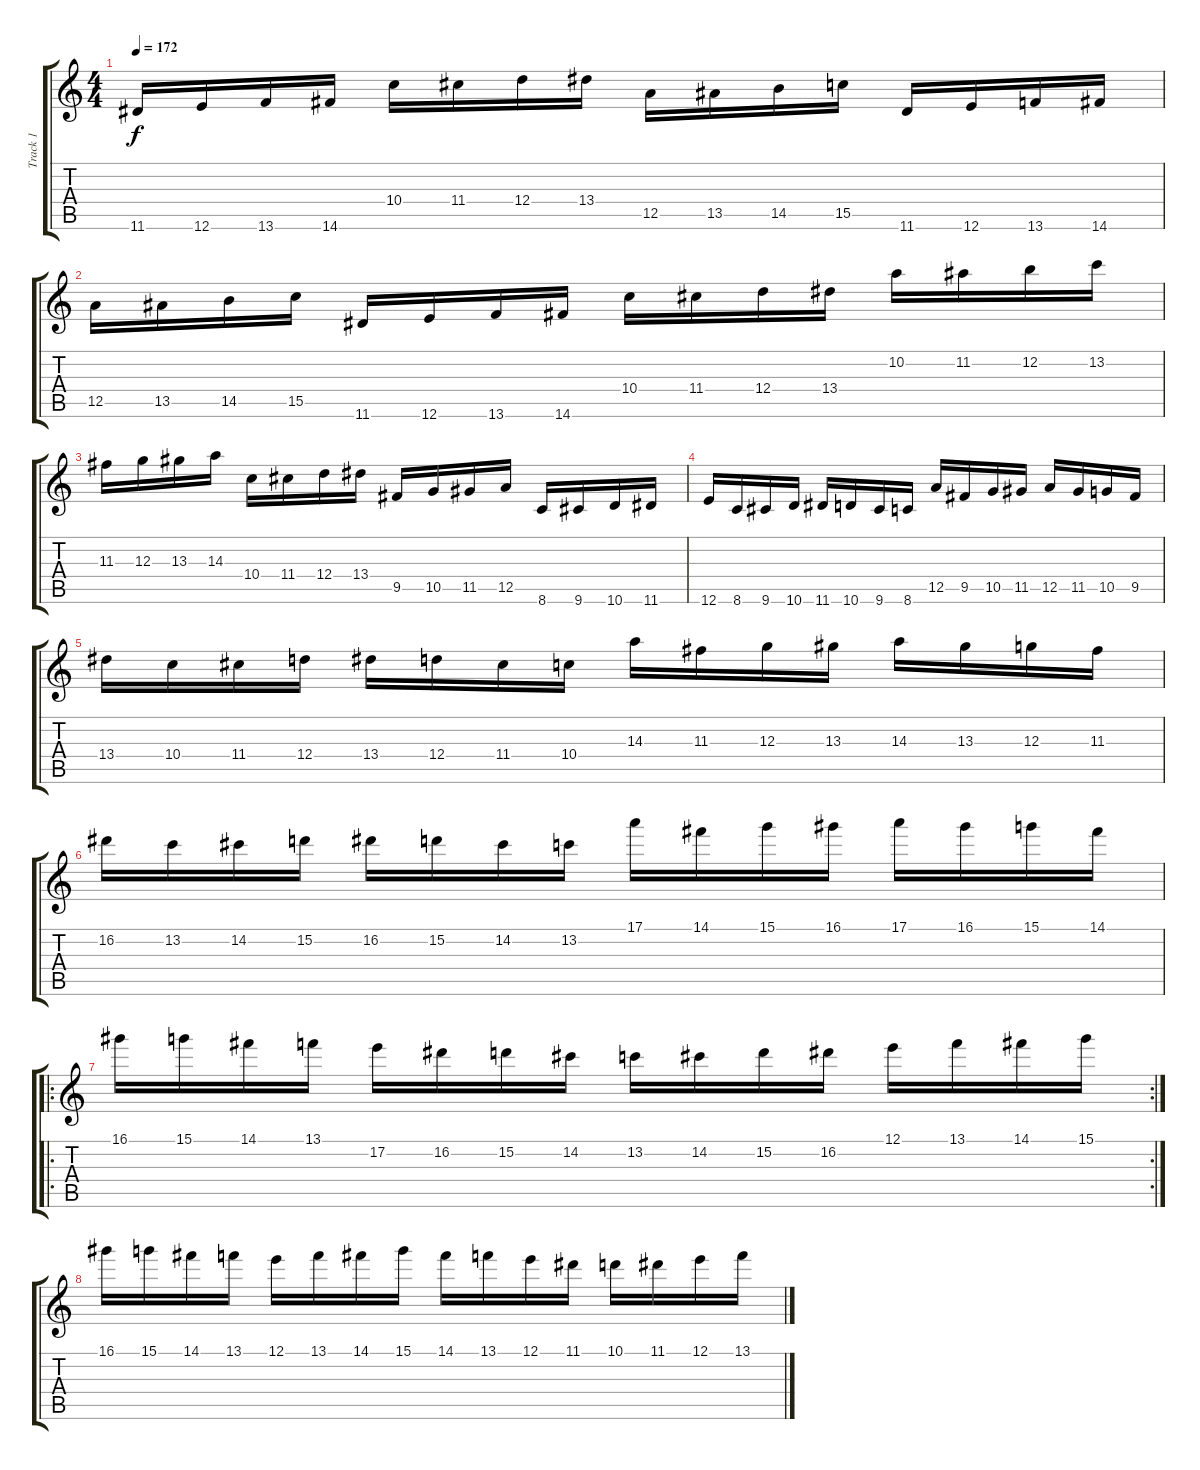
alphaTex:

\track ("Track 1" "Track 1") {instrument distortionguitar}
\staff {score tabs}
\tuning (E4 B3 G3 D3 A2 E2) {hide}
\ts (4 4)
\tempo 172
\clef g2
\ks c
11.6.16{dy f} 12.6.16 13.6.16 14.6.16 10.4.16 11.4.16 12.4.16 13.4.16 12.5.16 13.5.16 14.5.16 15.5.16 11.6.16 12.6.16 13.6.16 14.6.16 |
12.5.16 13.5.16 14.5.16 15.5.16 11.6.16 12.6.16 13.6.16 14.6.16 10.4.16 11.4.16 12.4.16 13.4.16 10.2.16 11.2.16 12.2.16 13.2.16 |
11.3.16 12.3.16 13.3.16 14.3.16 10.4.16 11.4.16 12.4.16 13.4.16 9.5.16 10.5.16 11.5.16 12.5.16 8.6.16 9.6.16 10.6.16 11.6.16 |
12.6.16 8.6.16 9.6.16 10.6.16 11.6.16 10.6.16 9.6.16 8.6.16 12.5.16 9.5.16 10.5.16 11.5.16 12.5.16 11.5.16 10.5.16 9.5.16 |
13.4.16 10.4.16 11.4.16 12.4.16 13.4.16 12.4.16 11.4.16 10.4.16 14.3.16 11.3.16 12.3.16 13.3.16 14.3.16 13.3.16 12.3.16 11.3.16 |
16.2.16 13.2.16 14.2.16 15.2.16 16.2.16 15.2.16 14.2.16 13.2.16 17.1.16 14.1.16 15.1.16 16.1.16 17.1.16 16.1.16 15.1.16 14.1.16 |
\ro
\rc 2
16.1.16 15.1.16 14.1.16 13.1.16 17.2.16 16.2.16 15.2.16 14.2.16 13.2.16 14.2.16 15.2.16 16.2.16 12.1.16 13.1.16 14.1.16 15.1.16 |
16.1.16 15.1.16 14.1.16 13.1.16 12.1.16 13.1.16 14.1.16 15.1.16 14.1.16 13.1.16 12.1.16 11.1.16 10.1.16 11.1.16 12.1.16 13.1.16
